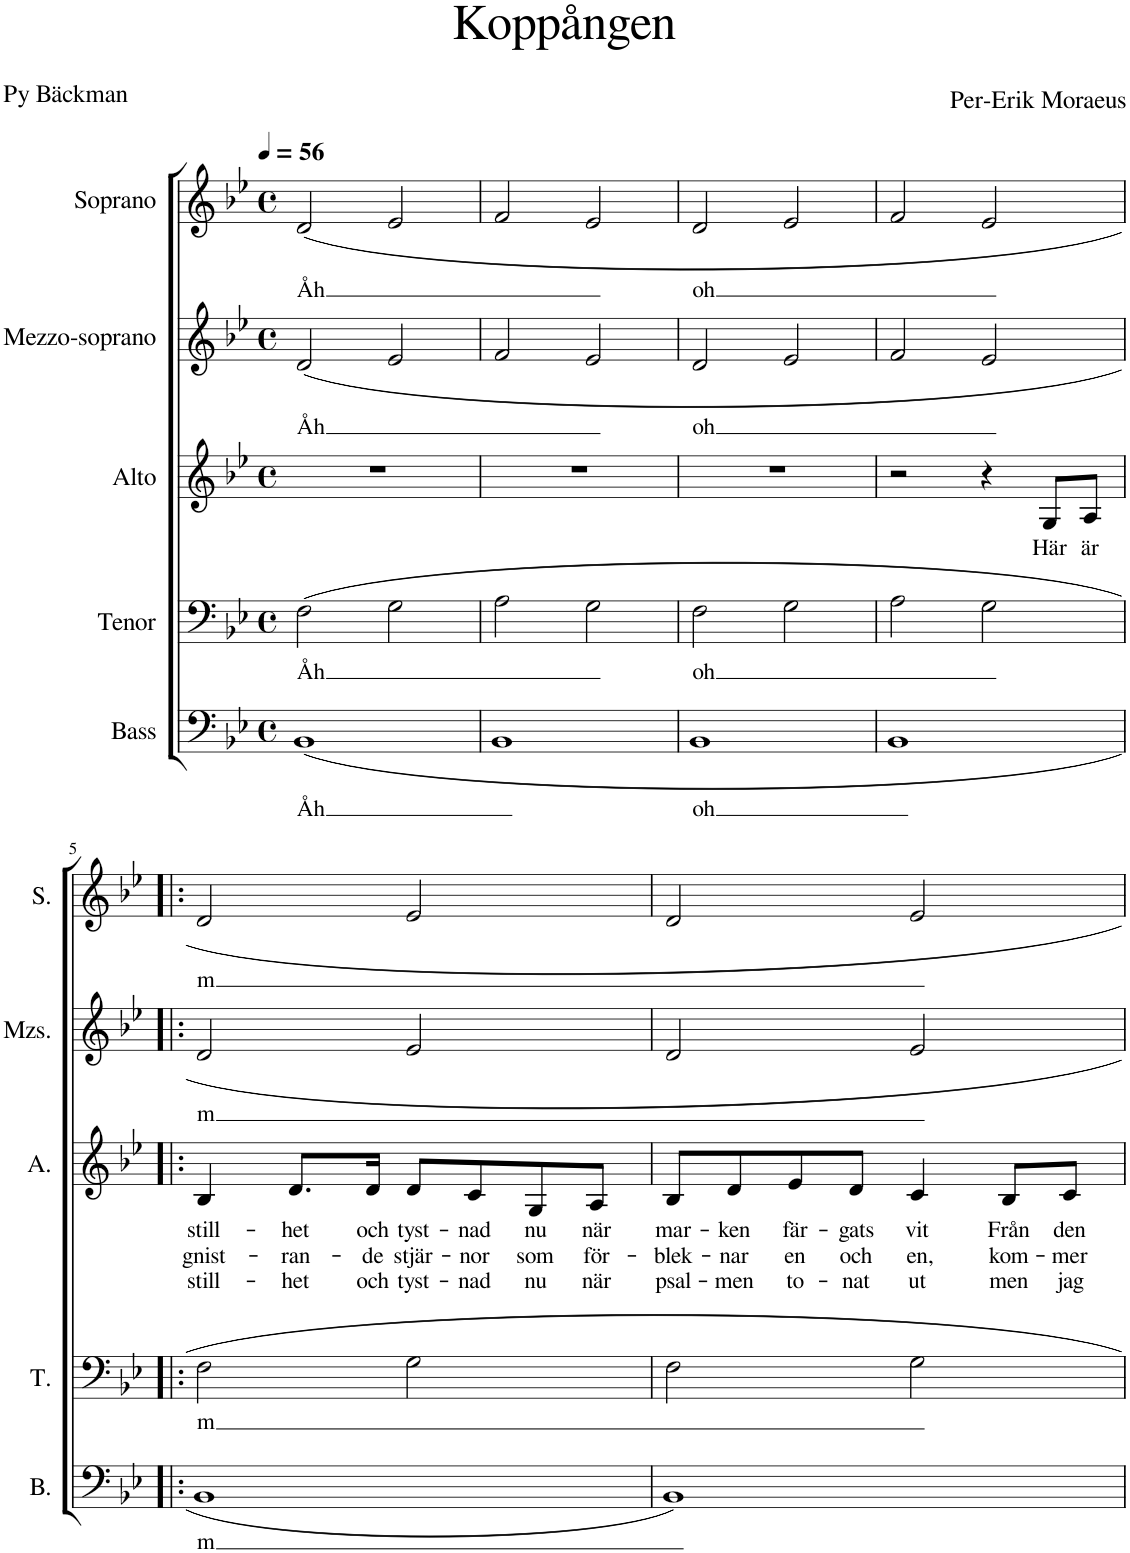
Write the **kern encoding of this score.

**kern	**text	**kern	**text	**kern	**text	**text	**text	**kern	**text	**kern	**text
*part5	*part5	*part4	*part4	*part3	*part3	*part3	*part3	*part2	*part2	*part1	*part1
*staff5	*staff5	*staff4	*staff4	*staff3	*staff3	*staff3	*staff3	*staff2	*staff2	*staff1	*staff1
*I"Bass	*	*I"Tenor	*	*I"Alto	*	*	*	*I"Mezzo-soprano	*	*I"Soprano	*
*I'B.	*	*I'T.	*	*I'A.	*	*	*	*I'Mzs.	*	*I'S.	*
*clefF4	*	*clefF4	*	*clefG2	*	*	*	*clefG2	*	*clefG2	*
*k[b-e-]	*	*k[b-e-]	*	*k[b-e-]	*	*	*	*k[b-e-]	*	*k[b-e-]	*
*M4/4	*	*M4/4	*	*M4/4	*	*	*	*M4/4	*	*M4/4	*
*met(c)	*	*met(c)	*	*met(c)	*	*	*	*met(c)	*	*met(c)	*
*MM56	*	*MM56	*	*MM56	*	*	*	*MM56	*	*MM56	*
=1	=1	=1	=1	=1	=1	=1	=1	=1	=1	=1	=1
!	!LO:LY:b	!	!LO:LY:b	!	!	!	!	!	!LO:LY:b	!	!LO:LY:b
(1BB-	Åh	2F\	Åh	1r	.	.	.	2d/	Åh	2d/	Åh
.	.	2G\	.	.	.	.	.	2e-/	.	2e-/	.
=2	=2	=2	=2	=2	=2	=2	=2	=2	=2	=2	=2
1BB-	.	2A\	.	1r	.	.	.	2f/	.	2f/	.
.	.	2G\	.	.	.	.	.	2e-/	.	2e-/	.
=3	=3	=3	=3	=3	=3	=3	=3	=3	=3	=3	=3
!	!LO:LY:b	!	!LO:LY:b	!	!	!	!	!	!LO:LY:b	!	!LO:LY:b
1BB-	oh	2F\	oh	1r	.	.	.	2d/	oh	2d/	oh
.	.	2G\	.	.	.	.	.	2e-/	.	2e-/	.
=4	=4	=4	=4	=4	=4	=4	=4	=4	=4	=4	=4
1BB-	.	2A\	.	2r	.	.	.	2f/	.	2f/	.
.	.	2G\	.	4r	.	.	.	2e-/	.	2e-/	.
!	!	!	!	!	!LO:LY:b	!	!	!	!	!	!
.	.	.	.	8G/L	Här	.	.	.	.	.	.
!	!	!	!	!	!LO:LY:b	!	!	!	!	!	!
.	.	.	.	8A/J	är	.	.	.	.	.	.
!!LO:LB:g=z
=5!|:	=5!|:	=5!|:	=5!|:	=5!|:	=5!|:	=5!|:	=5!|:	=5!|:	=5!|:	=5!|:	=5!|:
!	!LO:LY:b	!	!LO:LY:b	!	!LO:LY:b	!LO:LY:b	!LO:LY:b	!	!LO:LY:b	!	!LO:LY:b
1BB-	m	2F\	m	4B-/	still-	gnist-	still-	2d/	m	2d/	m
!	!	!	!	!	!LO:LY:b	!LO:LY:b	!LO:LY:b	!	!	!	!
.	.	.	.	8.d/L	-het	-ran-	-het	.	.	.	.
!	!	!	!	!	!LO:LY:b	!LO:LY:b	!LO:LY:b	!	!	!	!
.	.	.	.	16d/Jk	och	-de	och	.	.	.	.
!	!	!	!	!	!LO:LY:b	!LO:LY:b	!LO:LY:b	!	!	!	!
.	.	2G\	.	8d/L	tyst-	stjär-	tyst-	2e-/	.	2e-/	.
!	!	!	!	!	!LO:LY:b	!LO:LY:b	!LO:LY:b	!	!	!	!
.	.	.	.	8c/	-nad	-nor	-nad	.	.	.	.
!	!	!	!	!	!LO:LY:b	!LO:LY:b	!LO:LY:b	!	!	!	!
.	.	.	.	8G/	nu	som	nu	.	.	.	.
!	!	!	!	!	!LO:LY:b	!LO:LY:b	!LO:LY:b	!	!	!	!
.	.	.	.	8A/J	när	för-	när	.	.	.	.
=6	=6	=6	=6	=6	=6	=6	=6	=6	=6	=6	=6
!	!	!	!	!	!LO:LY:b	!LO:LY:b	!LO:LY:b	!	!	!	!
1BB-)	.	2F\	.	8B-/L	mar-	-blek-	psal-	2d/	.	2d/	.
!	!	!	!	!	!LO:LY:b	!LO:LY:b	!LO:LY:b	!	!	!	!
.	.	.	.	8d/	-ken	-nar	-men	.	.	.	.
!	!	!	!	!	!LO:LY:b	!LO:LY:b	!LO:LY:b	!	!	!	!
.	.	.	.	8e-/	fär-	en	to-	.	.	.	.
!	!	!	!	!	!LO:LY:b	!LO:LY:b	!LO:LY:b	!	!	!	!
.	.	.	.	8d/J	-gats	och	-nat	.	.	.	.
!	!	!	!	!	!LO:LY:b	!LO:LY:b	!LO:LY:b	!	!	!	!
.	.	2G\	.	4c/	vit	en,	ut	2e-/	.	2e-/	.
!	!	!	!	!	!LO:LY:b	!LO:LY:b	!LO:LY:b	!	!	!	!
.	.	.	.	8B-/L	Från	kom-	men	.	.	.	.
!	!	!	!	!	!LO:LY:b	!LO:LY:b	!LO:LY:b	!	!	!	!
.	.	.	.	8c/J	den	-mer	jag	.	.	.	.
=	=	=	=	=	=	=	=	=	=	=	=
*-	*-	*-	*-	*-	*-	*-	*-	*-	*-	*-	*-
